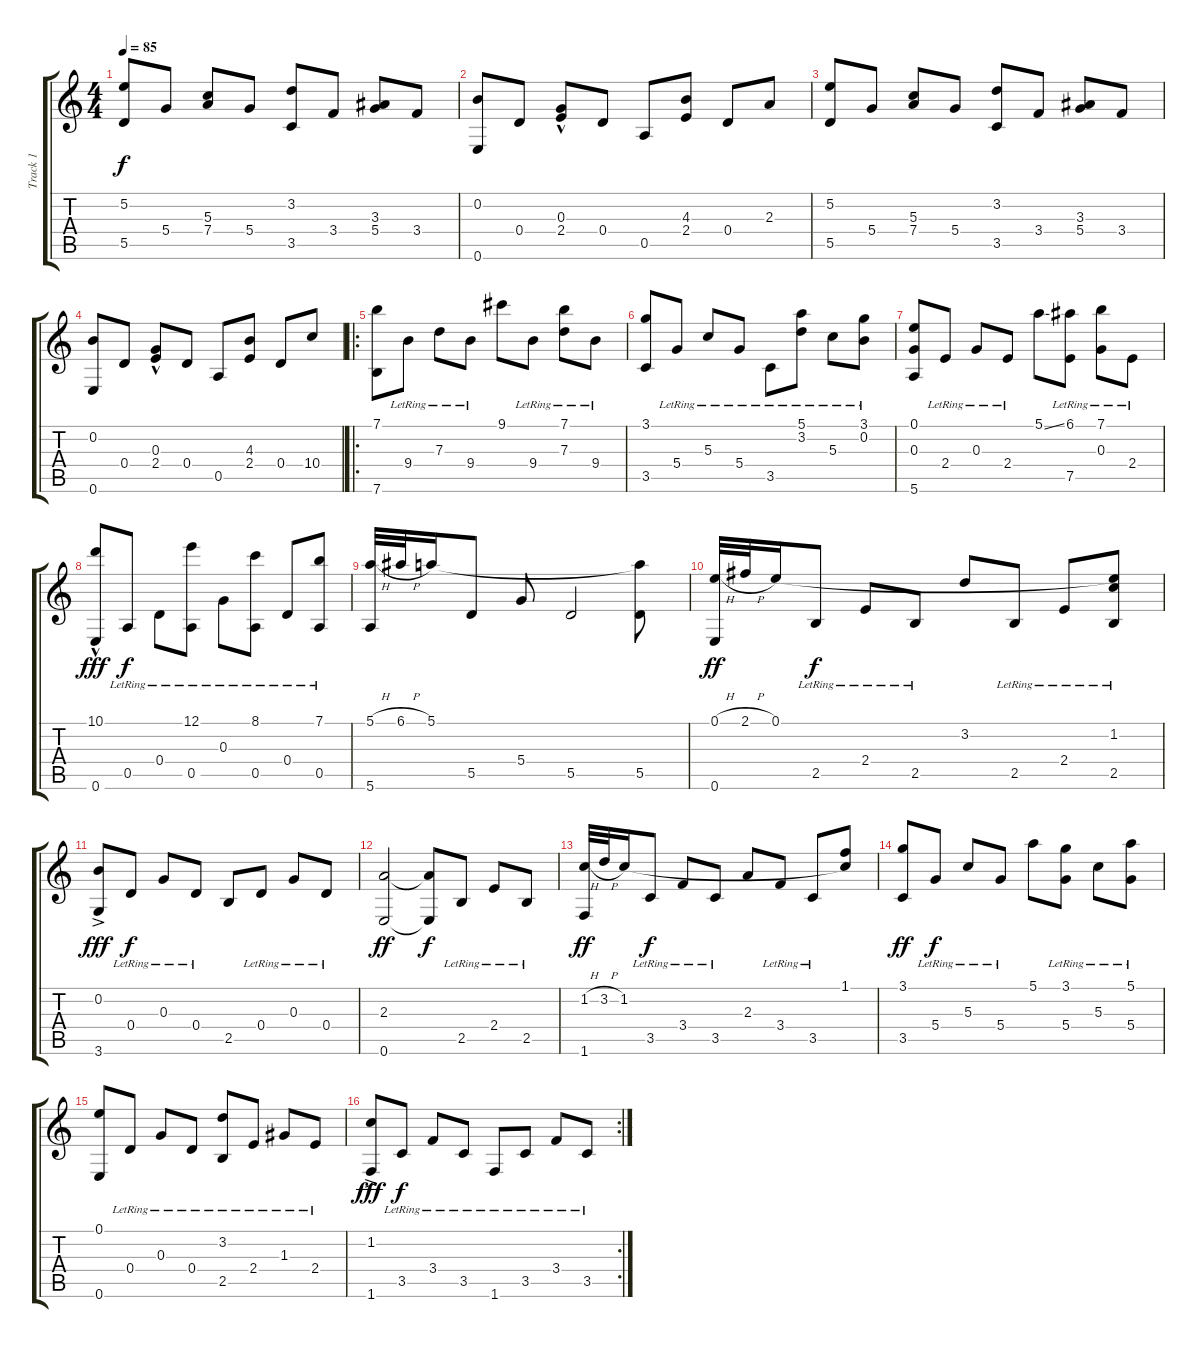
\track ("Track 1" "Track 1") {instrument acousticguitarnylon}
\staff {score tabs}
\tuning (E4 B3 G3 D3 A2 E2) {hide}
\ts (4 4)
\tempo 85
\clef g2
\ks c
(5.2 5.5).8{dy f instrument acousticguitarnylon} 5.4.8 (5.3 7.4).8 5.4.8 (3.2 3.5).8 3.4.8 (3.3 5.4).8 3.4.8 |
(0.2 0.6).8 0.4.8 (0.3{hac} 2.4).8 0.4.8 0.5.8 (4.3 2.4).8 0.4.8 2.3.8 |
(5.2 5.5).8 5.4.8 (5.3 7.4).8 5.4.8 (3.2 3.5).8 3.4.8 (3.3 5.4).8 3.4.8 |
(0.2 0.6).8 0.4.8 (0.3{hac} 2.4).8 0.4.8 0.5.8 (4.3 2.4).8 0.4.8 10.4.8 |
\ro
(7.1 7.6).8 9.4{lr}.8 7.3{lr}.8 9.4{lr}.8 9.1.8 9.4{lr}.8 (7.1 7.3{lr}).8 9.4{lr}.8 |
(3.1 3.5).8 5.4{lr}.8 5.3{lr}.8 5.4{lr}.8 3.5{lr}.8 (5.1 3.2{lr}).8 5.3{lr}.8 (3.1 0.2{lr}).8 |
(0.1 0.3 5.6).8 2.4{lr}.8 0.3{lr}.8 2.4{lr}.8 5.1{ss}.8 (6.1 7.5{lr}).8 (7.1 0.3{lr}).8 2.4{lr}.8 |
(10.1{hac} 0.6).8{dy fff} 0.5{lr}.8{dy f} 0.4{lr}.8 (12.1 0.5{lr}).8 0.3{lr}.8 (8.1 0.5{lr}).8 0.4{lr}.8 (7.1 0.5{lr}).8 |
(5.1{h} 5.6).32 6.1{h}.32 5.1.16 5.5.8 5.4.8 5.5.2 (5.1{t} 5.5).8 |
(0.1{h} 0.6).32{dy ff} 2.1{h}.32 0.1.16 2.5{lr}.8{dy f} 2.4{lr}.8 2.5{lr}.8 3.2.8 2.5{lr}.8 2.4{lr}.8 (0.1{t} 1.2 2.5{lr}).8 |
(0.2{ac} 3.6{ac}).8{dy fff} 0.4{lr}.8{dy f} 0.3{lr}.8 0.4{lr}.8 2.5.8 0.4{lr}.8 0.3{lr}.8 0.4{lr}.8 |
(2.3 0.6).2{dy ff} (2.3{t} 0.6{t}).8{dy f} 2.5{lr}.8 2.4{lr}.8 2.5{lr}.8 |
(1.2{h} 1.6).32{dy ff} 3.2{h}.32 1.2.16 3.5{lr}.8{dy f} 3.4{lr}.8 3.5{lr}.8 2.3.8 3.4{lr}.8 3.5{lr}.8 (1.1 1.2{t}).8 |
(3.1 3.5).8{dy ff} 5.4{lr}.8{dy f} 5.3{lr}.8 5.4{lr}.8 5.1.8 (3.1 5.4{lr}).8 5.3{lr}.8 (5.1 5.4{lr}).8 |
(0.1 0.6).8 0.4{lr}.8 0.3{lr}.8 0.4{lr}.8 (3.2 2.5{lr}).8 2.4{lr}.8 1.3{lr}.8 2.4{lr}.8 |
\rc 2
(1.2{ac} 1.6{ac}).8{dy fff} 3.5{lr}.8{dy f} 3.4{lr}.8 3.5{lr}.8 1.6{lr}.8 3.5{lr}.8 3.4{lr}.8 3.5{lr}.8
